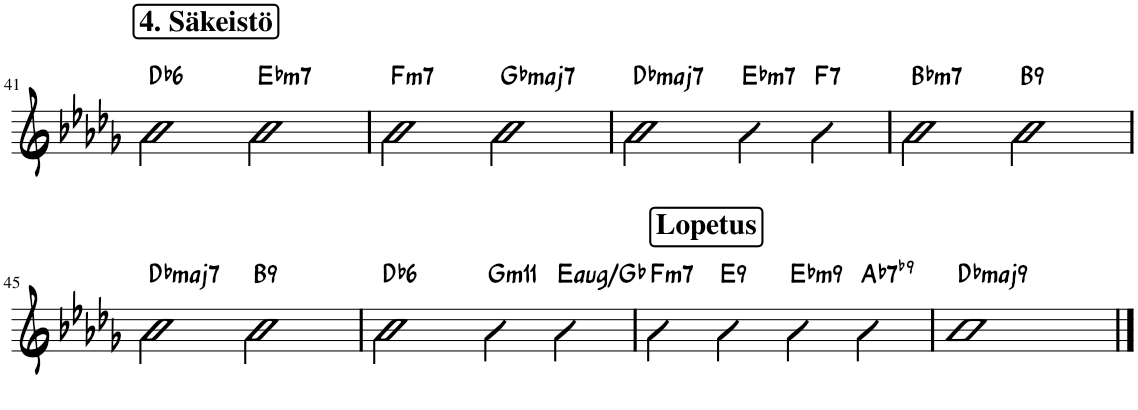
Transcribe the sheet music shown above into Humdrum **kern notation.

**kern	**harte
*part1	*part1
*staff1	*
*I"Piano	*
*I'Pno.	*
!!LO:PB:g=z
*clefG2	*
*k[b-e-a-d-g-]	*
*M4/4	*
!!LO:REH:place=s1:a:B:cj:fs=14:t=4. Säkeistö
=41	=41
!	!LO:H:kt=6
2a-\	Db:maj6
!	!LO:H:kt=m7
2g-\	Eb:min7
=42	=42
!	!LO:H:kt=m7
2b-\	F:min7
!	!LO:H:kt=maj7
2b-\	Gb:maj7
=43	=43
!	!LO:H:kt=maj7
2b-\	Db:maj7
!	!LO:H:kt=m7
4a-\	Eb:min7
!	!LO:H:kt=7
4a-\	F:7
=44	=44
!	!LO:H:kt=m7
2b-\	Bb:min7
!	!LO:H:kt=9
2b-\	B:9
!!LO:LB:g=z
=45	=45
!	!LO:H:kt=maj7
2b-\	Db:maj7
!	!LO:H:kt=9
2a-\	B:9
=46	=46
!	!LO:H:kt=6
2g-\	Db:maj6
!	!LO:H:kt=m11
4b-\	G:min9(11)
!	!LO:H:kt=aug
4b-\	E:aug/bb3
!!LO:REH:place=s1:a:B:cj:fs=14:t=Lopetus
=47	=47
!	!LO:H:kt=m7
4cc\	F:min7
!	!LO:H:kt=9
4a-\ 4cc\	E:9
!	!LO:H:kt=m9
4a-\	Eb:min9
!	!LO:H:kt=7
4b-\	Ab:7(b9)
=48	=48
!	!LO:H:kt=maj9
1d- 1b-	Db:maj9
==	==
*-	*-
